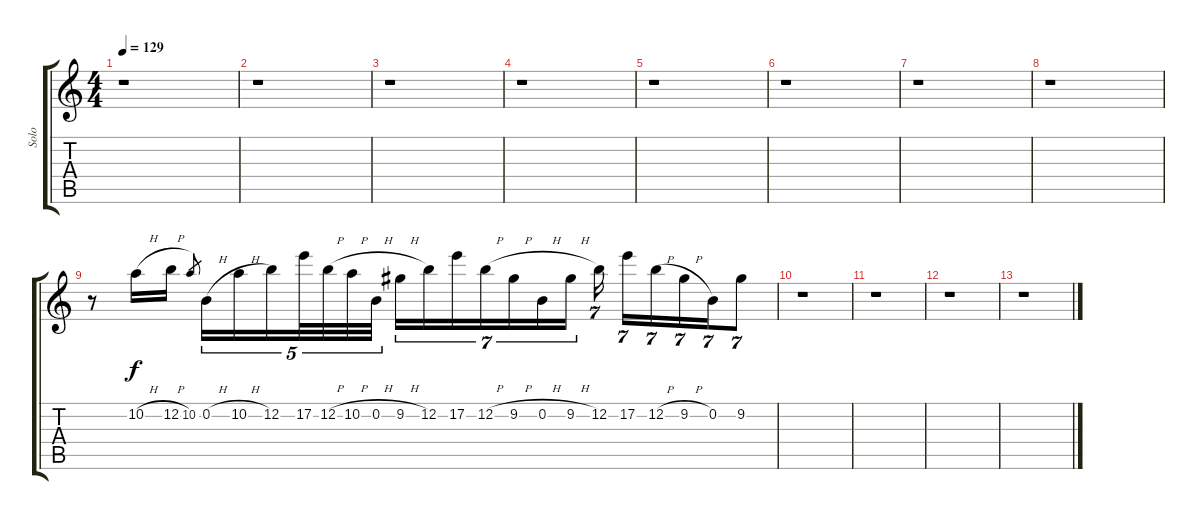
\track ("Solo" "Solo") {instrument distortionguitar}
\staff {score tabs}
\tuning (E4 B3 G3 D3 A2 E2) {hide}
\ts (4 4)
\tempo 129
\clef g2
\ks c
r.1{dy fff} |
r.1 |
r.1 |
r.1 |
r.1 |
r.1 |
r.1 |
r.1 |
r.8 10.2{h}.16{dy f} 12.2{h}.16 10.2.8{gr} 0.2{h}.16{tu (5 4)} 10.2{h}.16{tu (5 4)} 12.2.16{tu (5 4)} 17.2.32{tu (5 4)} 12.2{h}.32{tu (5 4)} 10.2{h}.32{tu (5 4)} 0.2{h}.32{tu (5 4)} 9.2{h}.16{tu (7 4)} 12.2.16{tu (7 4)} 17.2.16{tu (7 4)} 12.2{h}.16{tu (7 4)} 9.2{h}.16{tu (7 4)} 0.2{h}.16{tu (7 4)} 9.2{h}.16{tu (7 4)} 12.2.16{tu (7 4)} 17.2.16{tu (7 4)} 12.2{h}.16{tu (7 4)} 9.2{h}.16{tu (7 4)} 0.2.16{tu (7 4)} 9.2.8{tu (7 4)} |
r.1 |
r.1 |
r.1 |
r.1
